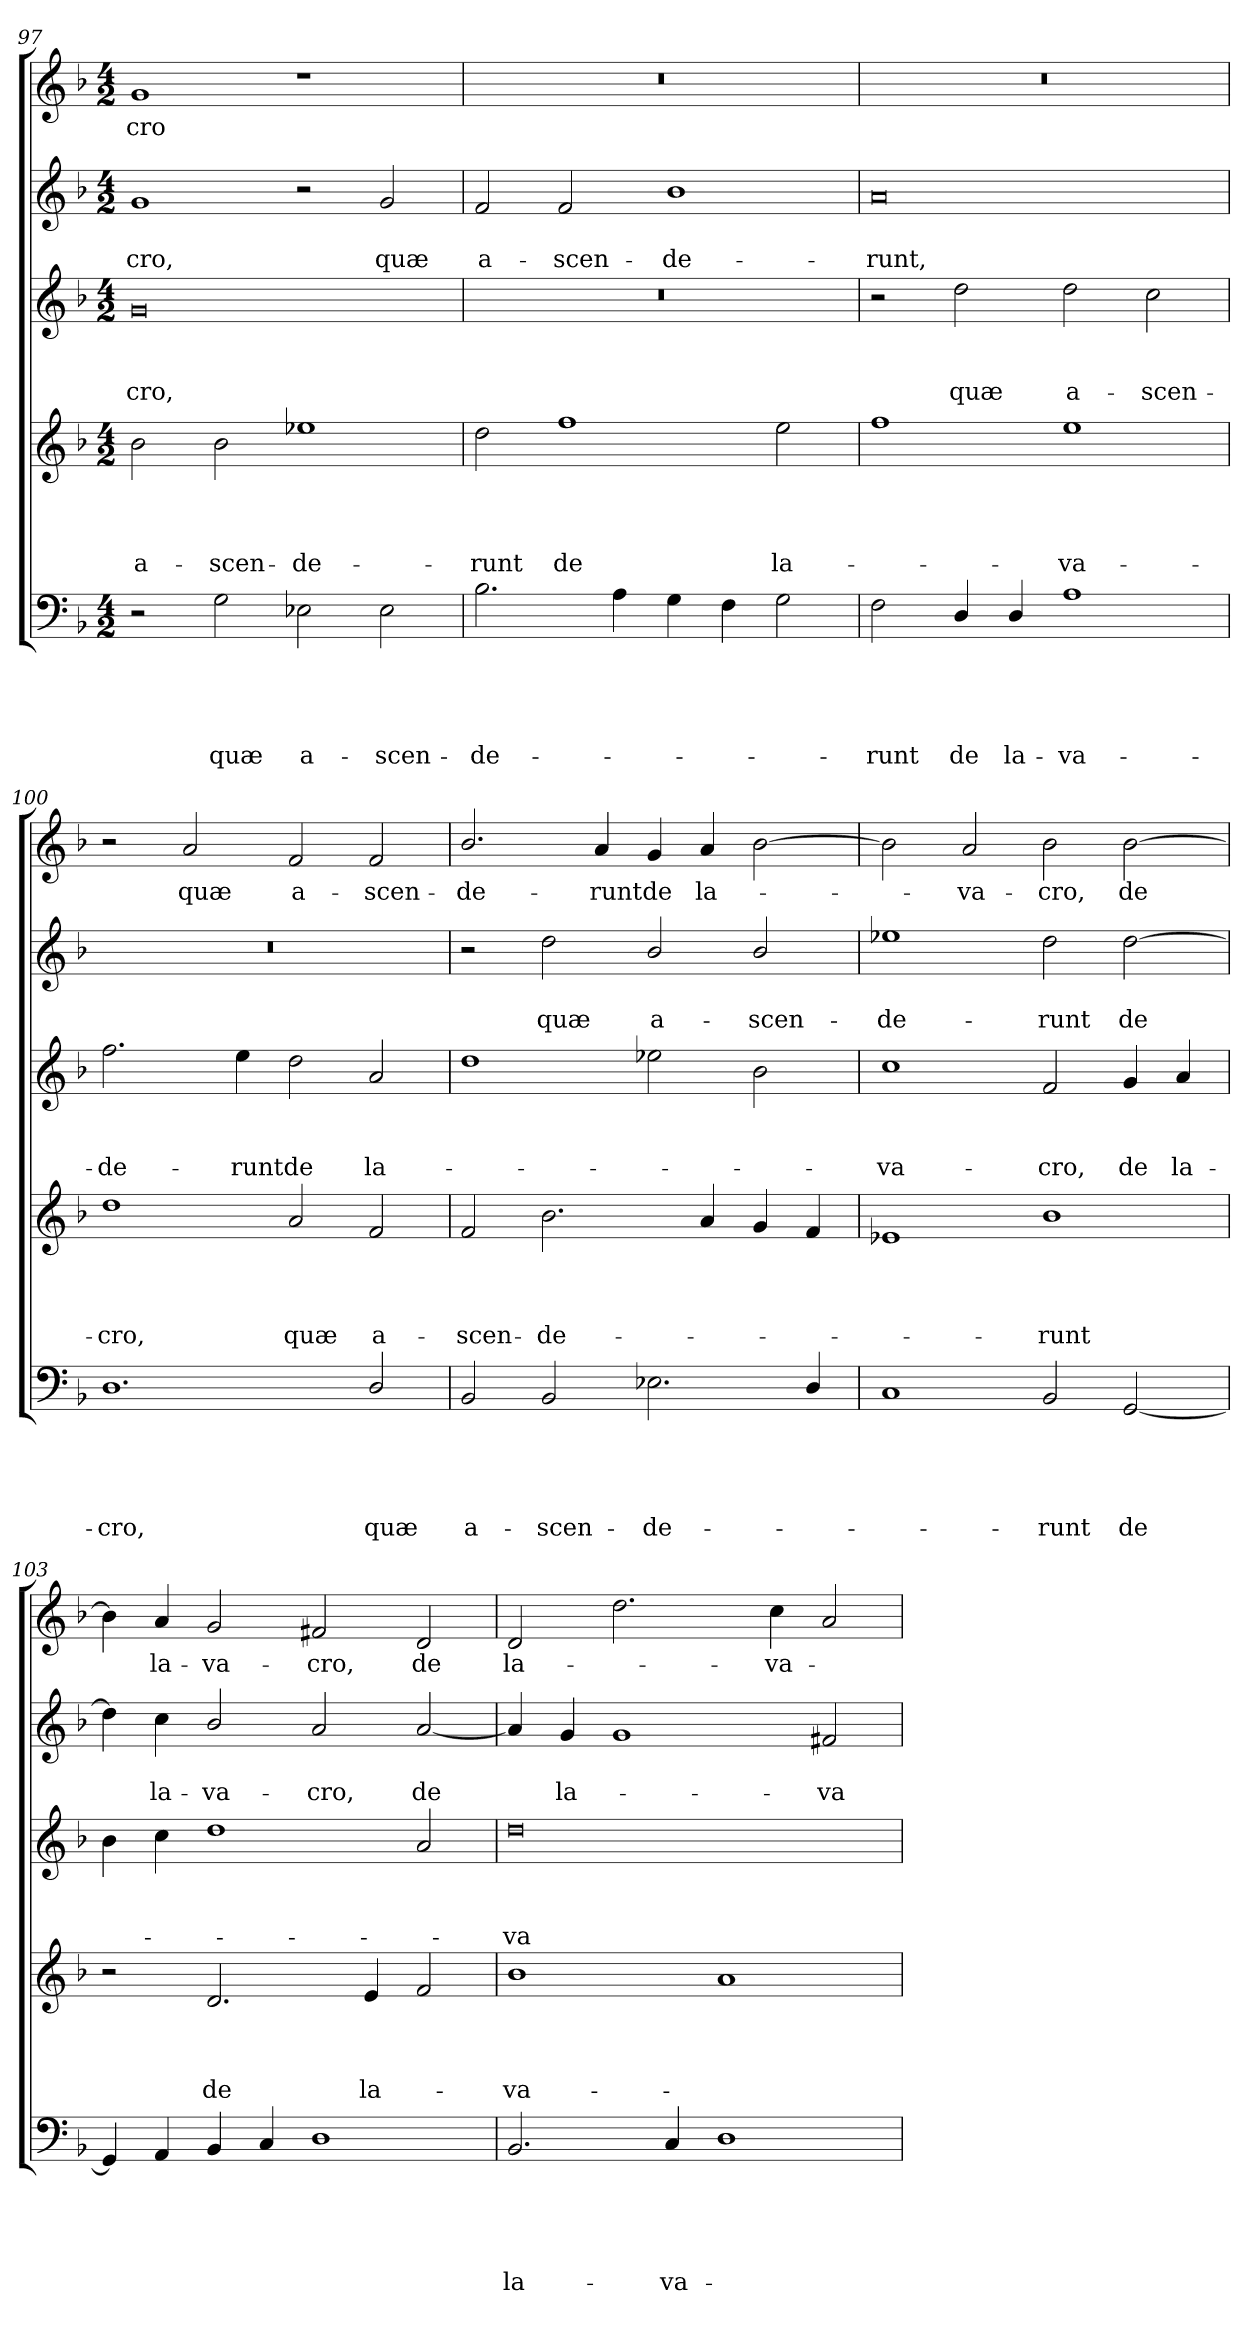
**kern	**text	**text	**text	**text	**text	**kern	**text	**text	**text	**text	**kern	**text	**text	**text	**kern	**text	**text	**kern	**text
*part5	*part5	*part5	*part5	*part5	*part5	*part4	*part4	*part4	*part4	*part4	*part3	*part3	*part3	*part3	*part2	*part2	*part2	*part1	*part1
*staff5	*staff5	*staff5	*staff5	*staff5	*staff5	*staff4	*staff4	*staff4	*staff4	*staff4	*staff3	*staff3	*staff3	*staff3	*staff2	*staff2	*staff2	*staff1	*staff1
!!LO:PB:g=z
*clefF4	*	*	*	*	*	*clefG2	*	*	*	*	*clefG2	*	*	*	*clefG2	*	*	*clefG2	*
*	*	*	*	*	*	*ITrd7c12	*	*	*	*	*ITrd7c12	*	*	*	*	*	*	*	*
*k[b-]	*	*	*	*	*	*k[b-]	*	*	*	*	*k[b-]	*	*	*	*k[b-]	*	*	*k[b-]	*
*F:	*	*	*	*	*	*F:	*	*	*	*	*F:	*	*	*	*F:	*	*	*F:	*
*M4/2	*	*	*	*	*	*M4/2	*	*	*	*	*M4/2	*	*	*	*M4/2	*	*	*M4/2	*
=97	=97	=97	=97	=97	=97	=97	=97	=97	=97	=97	=97	=97	=97	=97	=97	=97	=97	=97	=97
!	!	!	!	!	!	!	!	!	!	!LO:LY:b	!	!	!	!LO:LY:b	!	!	!LO:LY:b	!	!LO:LY:b
2r	.	.	.	.	.	2B-\	.	.	.	a-	0G	.	.	-cro,	1g	.	-cro,	1g	-cro
!	!	!	!	!	!LO:LY:b	!	!	!	!	!LO:LY:b	!	!	!	!	!	!	!	!	!
2G\	.	.	.	.	quæ	2B-\	.	.	.	-scen-	.	.	.	.	.	.	.	.	.
!	!	!	!	!	!LO:LY:b	!	!	!	!	!LO:LY:b	!	!	!	!	!	!	!	!	!
2E-i\	.	.	.	.	a-	1e-i	.	.	.	-de-	.	.	.	.	2r	.	.	1r	.
!	!	!	!	!	!LO:LY:b	!	!	!	!	!	!	!	!	!	!	!	!LO:LY:b	!	!
2E-\	.	.	.	.	-scen-	.	.	.	.	.	.	.	.	.	2g/	.	quæ	.	.
=98	=98	=98	=98	=98	=98	=98	=98	=98	=98	=98	=98	=98	=98	=98	=98	=98	=98	=98	=98
!	!	!	!	!	!LO:LY:b	!	!	!	!	!LO:LY:b	!LO:N:vis=1	!	!	!	!	!	!LO:LY:b	!LO:N:vis=1	!
2.B-\	.	.	.	.	-de-	2d\	.	.	.	-runt	0r	.	.	.	2f/	.	a-	0r	.
!	!	!	!	!	!	!	!	!	!	!LO:LY:b	!	!	!	!	!	!	!LO:LY:b	!	!
.	.	.	.	.	.	1f	.	.	.	de	.	.	.	.	2f/	.	-scen-	.	.
4A\	.	.	.	.	.	.	.	.	.	.	.	.	.	.	.	.	.	.	.
!	!	!	!	!	!	!	!	!	!	!	!	!	!	!	!	!	!LO:LY:b	!	!
4G\	.	.	.	.	.	.	.	.	.	.	.	.	.	.	1b-	.	-de-	.	.
4F\	.	.	.	.	.	.	.	.	.	.	.	.	.	.	.	.	.	.	.
!	!	!	!	!	!	!	!	!	!	!LO:LY:b	!	!	!	!	!	!	!	!	!
2G\	.	.	.	.	.	2e\	.	.	.	la-	.	.	.	.	.	.	.	.	.
=99	=99	=99	=99	=99	=99	=99	=99	=99	=99	=99	=99	=99	=99	=99	=99	=99	=99	=99	=99
!	!	!	!	!	!LO:LY:b	!	!	!	!	!	!	!	!	!	!	!	!LO:LY:b	!LO:N:vis=1	!
2F\	.	.	.	.	-runt	1f	.	.	.	.	2r	.	.	.	0a	.	-runt,	0r	.
!	!	!	!	!	!LO:LY:b	!	!	!	!	!	!	!	!	!LO:LY:b	!	!	!	!	!
4D/	.	.	.	.	de	.	.	.	.	.	2d\	.	.	quæ	.	.	.	.	.
!	!	!	!	!	!LO:LY:b	!	!	!	!	!	!	!	!	!	!	!	!	!	!
4D/	.	.	.	.	la-	.	.	.	.	.	.	.	.	.	.	.	.	.	.
!	!	!	!	!	!LO:LY:b	!	!	!	!	!LO:LY:b	!	!	!	!LO:LY:b	!	!	!	!	!
1A	.	.	.	.	-va-	1e	.	.	.	-va-	2d\	.	.	a-	.	.	.	.	.
!	!	!	!	!	!	!	!	!	!	!	!	!	!	!LO:LY:b	!	!	!	!	!
.	.	.	.	.	.	.	.	.	.	.	2c\	.	.	-scen-	.	.	.	.	.
=100	=100	=100	=100	=100	=100	=100	=100	=100	=100	=100	=100	=100	=100	=100	=100	=100	=100	=100	=100
!	!	!	!	!	!LO:LY:b	!	!	!	!	!LO:LY:b	!	!	!	!LO:LY:b	!LO:N:vis=1	!	!	!	!
1.D	.	.	.	.	-cro,	1d	.	.	.	-cro,	2.f\	.	.	-de-	0r	.	.	2r	.
!	!	!	!	!	!	!	!	!	!	!	!	!	!	!	!	!	!	!	!LO:LY:b
.	.	.	.	.	.	.	.	.	.	.	.	.	.	.	.	.	.	2a/	quæ
!	!	!	!	!	!	!	!	!	!	!	!	!	!	!LO:LY:b	!	!	!	!	!
.	.	.	.	.	.	.	.	.	.	.	4e\	.	.	-runt	.	.	.	.	.
!	!	!	!	!	!	!	!	!	!	!LO:LY:b	!	!	!	!LO:LY:b	!	!	!	!	!LO:LY:b
.	.	.	.	.	.	2A/	.	.	.	quæ	2d\	.	.	de	.	.	.	2f/	a-
!	!	!	!	!	!LO:LY:b	!	!	!	!	!LO:LY:b	!	!	!	!LO:LY:b	!	!	!	!	!LO:LY:b
2D/	.	.	.	.	quæ	2F/	.	.	.	a-	2A/	.	.	la-	.	.	.	2f/	-scen-
=101	=101	=101	=101	=101	=101	=101	=101	=101	=101	=101	=101	=101	=101	=101	=101	=101	=101	=101	=101
!	!	!	!	!	!LO:LY:b	!	!	!	!	!LO:LY:b	!	!	!	!	!	!	!	!	!LO:LY:b
2BB-/	.	.	.	.	a-	2F/	.	.	.	-scen-	1d	.	.	.	2r	.	.	2.b-/	-de-
!	!	!	!	!	!LO:LY:b	!	!	!	!	!LO:LY:b	!	!	!	!	!	!	!LO:LY:b	!	!
2BB-/	.	.	.	.	-scen-	2.B-\	.	.	.	-de-	.	.	.	.	2dd\	.	quæ	.	.
!	!	!	!	!	!	!	!	!	!	!	!	!	!	!	!	!	!	!	!LO:LY:b
.	.	.	.	.	.	.	.	.	.	.	.	.	.	.	.	.	.	4a/	-runt
!	!	!	!	!	!LO:LY:b	!	!	!	!	!	!	!	!	!	!	!	!LO:LY:b	!	!LO:LY:b
2.E-i\	.	.	.	.	-de-	.	.	.	.	.	2e-i\	.	.	.	2b-/	.	a-	4g/	de
!	!	!	!	!	!	!	!	!	!	!	!	!	!	!	!	!	!	!	!LO:LY:b
.	.	.	.	.	.	4A/	.	.	.	.	.	.	.	.	.	.	.	4a/	la-
!	!	!	!	!	!	!	!	!	!	!	!	!	!	!	!	!	!LO:LY:b	!	!
.	.	.	.	.	.	4G/	.	.	.	.	2B-\	.	.	.	2b-/	.	-scen-	[>2b-\	.
4D/	.	.	.	.	.	4F/	.	.	.	.	.	.	.	.	.	.	.	.	.
!!LO:LB:g=z
=102	=102	=102	=102	=102	=102	=102	=102	=102	=102	=102	=102	=102	=102	=102	=102	=102	=102	=102	=102
!	!	!	!	!	!	!	!	!	!	!	!	!	!	!LO:LY:b	!	!	!LO:LY:b	!	!
1C	.	.	.	.	.	1E-i	.	.	.	.	1c	.	.	-va-	1ee-i	.	-de-	2b-\]	.
!	!	!	!	!	!	!	!	!	!	!	!	!	!	!	!	!	!	!	!LO:LY:b
.	.	.	.	.	.	.	.	.	.	.	.	.	.	.	.	.	.	2a/	-va-
!	!	!	!	!	!LO:LY:b	!	!	!	!	!LO:LY:b	!	!	!	!LO:LY:b	!	!	!LO:LY:b	!	!LO:LY:b
2BB-/	.	.	.	.	-runt	1B-	.	.	.	-runt	2F/	.	.	-cro,	2dd\	.	-runt	2b-\	-cro,
!	!	!	!	!	!LO:LY:b	!	!	!	!	!	!	!	!	!LO:LY:b	!	!	!LO:LY:b	!	!LO:LY:b
[<2GG/	.	.	.	.	de	.	.	.	.	.	4G/	.	.	de	[>2dd\	.	de	[>2b-\	de
!	!	!	!	!	!	!	!	!	!	!	!	!	!	!LO:LY:b	!	!	!	!	!
.	.	.	.	.	.	.	.	.	.	.	4A/	.	.	la-	.	.	.	.	.
=103	=103	=103	=103	=103	=103	=103	=103	=103	=103	=103	=103	=103	=103	=103	=103	=103	=103	=103	=103
4GG/]	.	.	.	.	.	2r	.	.	.	.	4B-\	.	.	.	4dd\]	.	.	4b-\]	.
!	!	!	!	!	!	!	!	!	!	!	!	!	!	!	!	!	!LO:LY:b	!	!LO:LY:b
4AA/	.	.	.	.	.	.	.	.	.	.	4c\	.	.	.	4cc\	.	la-	4a/	la-
!	!	!	!	!	!	!	!	!	!	!LO:LY:b	!	!	!	!	!	!	!LO:LY:b	!	!LO:LY:b
4BB-/	.	.	.	.	.	2.D/	.	.	.	de	1d	.	.	.	2b-/	.	-va-	2g/	-va-
4C/	.	.	.	.	.	.	.	.	.	.	.	.	.	.	.	.	.	.	.
!	!	!	!	!	!	!	!	!	!	!	!	!	!	!	!	!	!LO:LY:b	!	!LO:LY:b
1D	.	.	.	.	.	.	.	.	.	.	.	.	.	.	2a/	.	-cro,	2f#X/	-cro,
!	!	!	!	!	!	!	!	!	!	!LO:LY:b	!	!	!	!	!	!	!	!	!
.	.	.	.	.	.	4E/	.	.	.	la-	.	.	.	.	.	.	.	.	.
!	!	!	!	!	!	!	!	!	!	!	!	!	!	!	!	!	!LO:LY:b	!	!LO:LY:b
.	.	.	.	.	.	2F/	.	.	.	.	2A/	.	.	.	[<2a/	.	de	2d/	de
=104	=104	=104	=104	=104	=104	=104	=104	=104	=104	=104	=104	=104	=104	=104	=104	=104	=104	=104	=104
!	!	!	!	!	!LO:LY:b	!	!	!	!	!LO:LY:b	!	!	!	!LO:LY:b	!	!	!	!	!LO:LY:b
2.BB-/	.	.	.	.	la-	1B-	.	.	.	-va-	0d	.	.	-va-	4a/]	.	.	2d/	la-
!	!	!	!	!	!	!	!	!	!	!	!	!	!	!	!	!	!LO:LY:b	!	!
.	.	.	.	.	.	.	.	.	.	.	.	.	.	.	4g/	.	la-	.	.
.	.	.	.	.	.	.	.	.	.	.	.	.	.	.	1g	.	.	2.dd\	.
!	!	!	!	!	!LO:LY:b	!	!	!	!	!	!	!	!	!	!	!	!	!	!
4C/	.	.	.	.	-va-	.	.	.	.	.	.	.	.	.	.	.	.	.	.
1D	.	.	.	.	.	1A	.	.	.	.	.	.	.	.	.	.	.	.	.
!	!	!	!	!	!	!	!	!	!	!	!	!	!	!	!	!	!	!	!LO:LY:b
.	.	.	.	.	.	.	.	.	.	.	.	.	.	.	.	.	.	4cc\	-va-
!	!	!	!	!	!	!	!	!	!	!	!	!	!	!	!	!	!LO:LY:b	!	!
.	.	.	.	.	.	.	.	.	.	.	.	.	.	.	2f#X/	.	-va-	2a/	.
=	=	=	=	=	=	=	=	=	=	=	=	=	=	=	=	=	=	=	=
*-	*-	*-	*-	*-	*-	*-	*-	*-	*-	*-	*-	*-	*-	*-	*-	*-	*-	*-	*-
